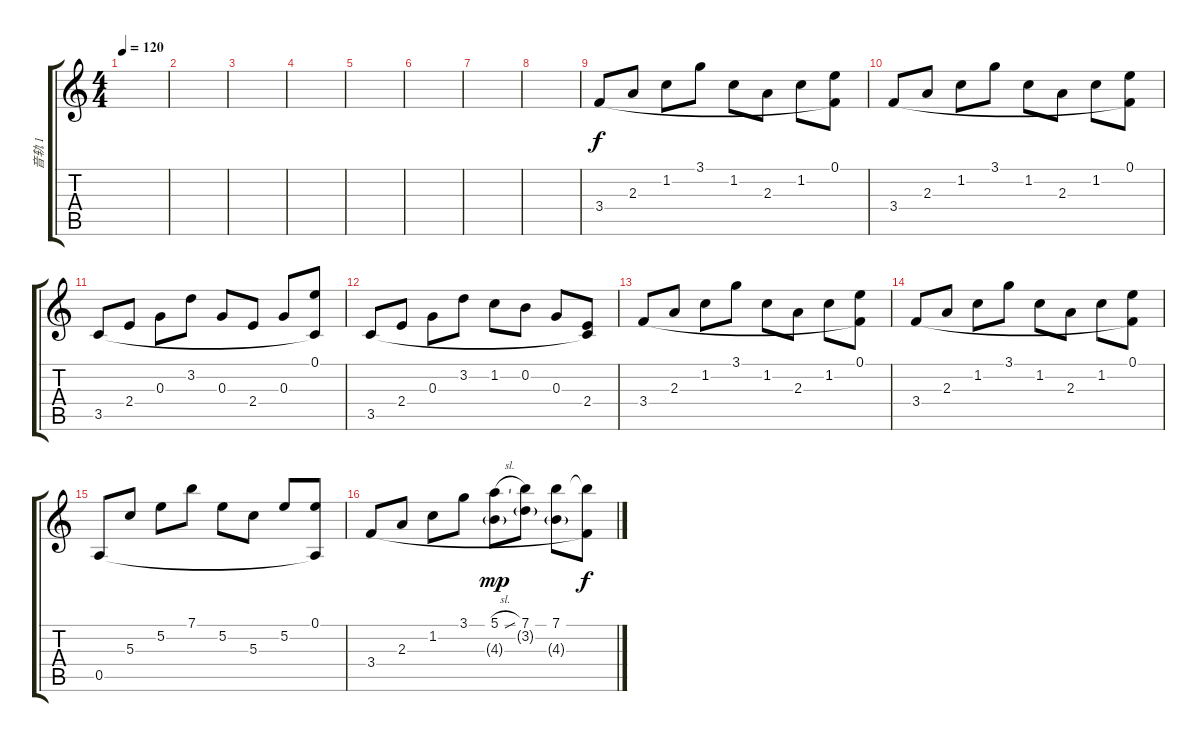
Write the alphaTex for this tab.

\track ("音轨 1" "音轨 1") {instrument acousticguitarsteel}
\staff {score tabs}
\tuning (E4 B3 G3 D3 A2 E2) {hide}
\ts (4 4)
\tempo 120
\clef g2
\ks c
|
|
|
|
|
|
|
|
3.4.8 2.3.8 1.2.8 3.1.8 1.2.8 2.3.8 1.2.8 (0.1 3.4{t}).8 |
3.4.8 2.3.8 1.2.8 3.1.8 1.2.8 2.3.8 1.2.8 (0.1 3.4{t}).8 |
3.5.8 2.4.8 0.3.8 3.2.8 0.3.8 2.4.8 0.3.8 (0.1 3.5{t}).8 |
3.5.8 2.4.8 0.3.8 3.2.8 1.2.8 0.2.8 0.3.8 (2.4 3.5{t}).8 |
3.4.8 2.3.8 1.2.8 3.1.8 1.2.8 2.3.8 1.2.8 (0.1 3.4{t}).8 |
3.4.8 2.3.8 1.2.8 3.1.8 1.2.8 2.3.8 1.2.8 (0.1 3.4{t}).8 |
0.5.8 5.3.8 5.2.8 7.1.8 5.2.8 5.3.8 5.2.8 (0.1 0.5{t}).8 |
3.4.8 2.3.8 1.2.8 3.1.8 (5.1{sl} 4.3{g}).8{dy mp} (7.1 3.2{g}).8 (7.1 4.3{g}).8 (7.1{t} 3.4{t}).8{dy f}
